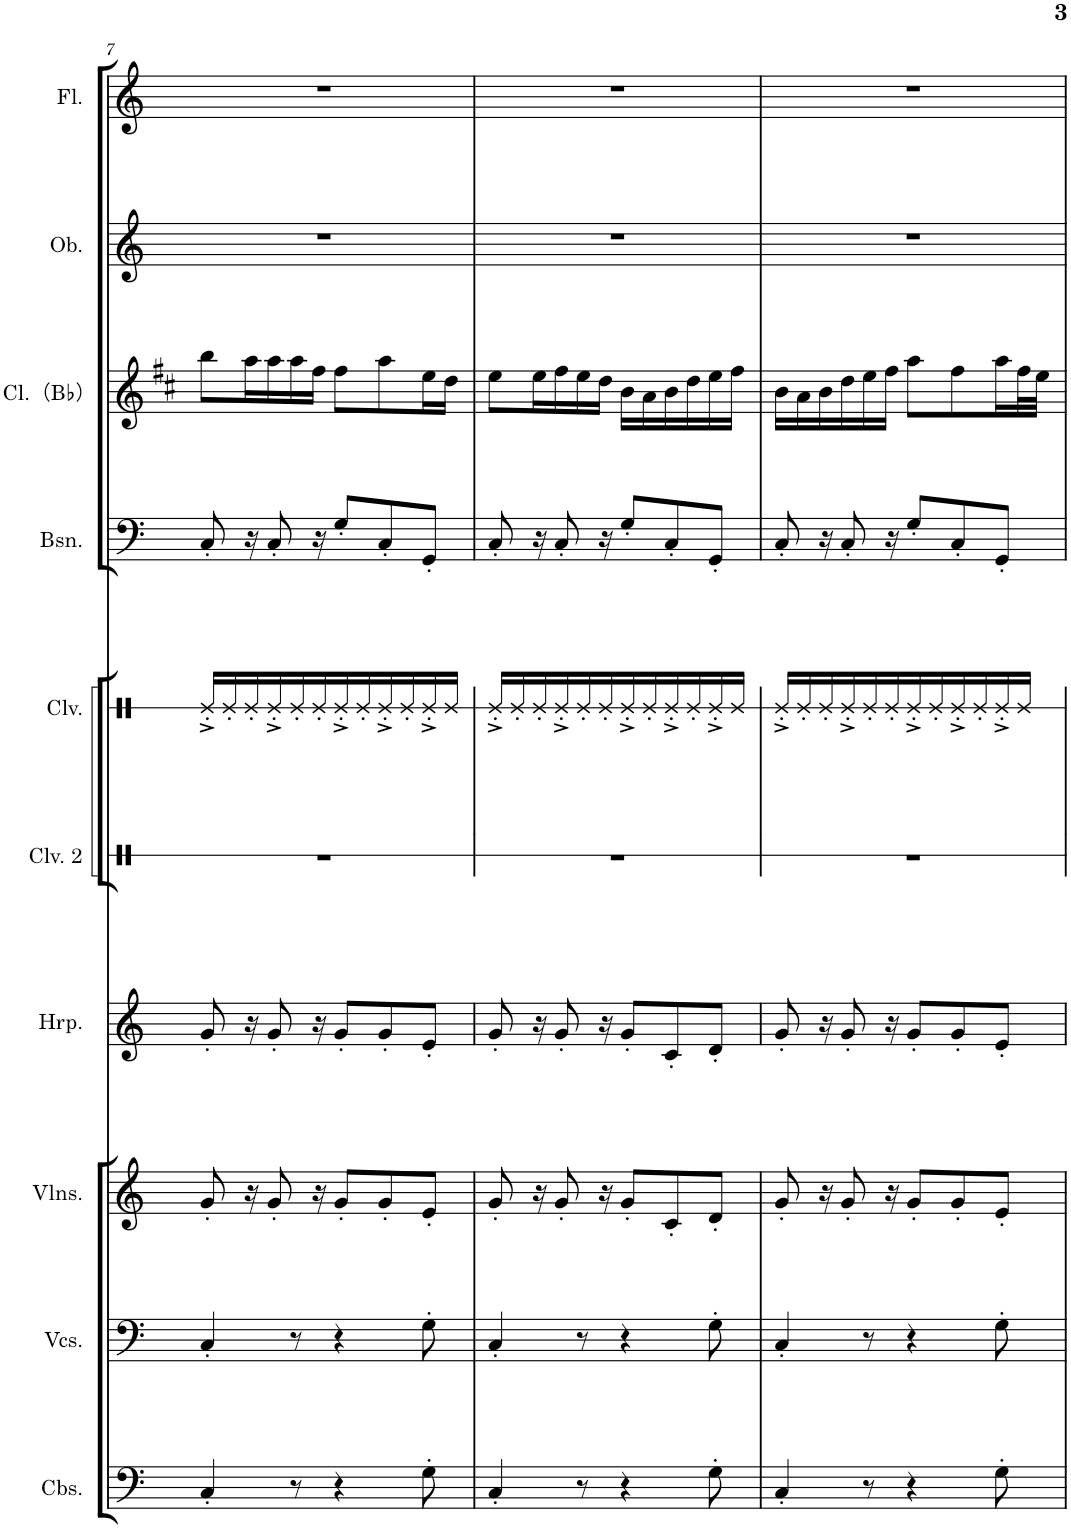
**kern	**kern	**kern	**kern	**kern	**kern	**kern	**kern	**kern	**kern
*part10	*part9	*part8	*part7	*part6	*part5	*part4	*part3	*part2	*part1
*staff10	*staff9	*staff8	*staff7	*staff6	*staff5	*staff4	*staff3	*staff2	*staff1
*I"乐队低音提琴	*I"乐队大提琴	*I"乐队小提琴	*I"西洋筝	*I"响棒 2	*I"响棒	*I"大管	*I"Hulurinet（Bb）	*I"西洋双簧笙	*I"西洋铁笛
!!LO:PB:g=z
*clefF4	*clefF4	*clefG2	*clefG2	*clefX	*clefX	*clefF4	*clefG2	*clefG2	*clefG2
*Trd7c12	*	*	*	*	*	*	*Trd1c2	*	*
*k[]	*k[]	*k[]	*k[]	*k[]	*k[]	*k[]	*k[f#c#]	*k[]	*k[]
*M6/8	*M6/8	*M6/8	*M6/8	*M6/8	*M6/8	*M6/8	*M6/8	*M6/8	*M6/8
=7	=7	=7	=7	=7	=7	=7	=7	=7	=7
4C'/	4C'/	8g'/	8g'/	2.r	16Re'^/LL	8C'/	8bb\L	2.r	2.r
.	.	.	.	.	16Re'/	.	.	.	.
.	.	16r	16r	.	16Re'/	16r	16aa\L	.	.
.	.	8g'/	8g'/	.	16Re'^/	8C'/	16aa\	.	.
8r	8r	.	.	.	16Re'/	.	16aa\	.	.
.	.	16r	16r	.	16Re'/	16r	16ff#\JJ	.	.
4r	4r	8g'/L	8g'/L	.	16Re'^/	8G'/L	8ff#\L	.	.
.	.	.	.	.	16Re'/	.	.	.	.
.	.	8g'/	8g'/	.	16Re'^/	8C'/	8aa\	.	.
.	.	.	.	.	16Re'/	.	.	.	.
8G'\	8G'\	8e'/J	8e'/J	.	16Re'^/	8GG'/J	16ee\L	.	.
.	.	.	.	.	16Re/JJ	.	16dd\JJ	.	.
=8	=8	=8	=8	=8	=8	=8	=8	=8	=8
4C'/	4C'/	8g'/	8g'/	2.r	16Re'^/LL	8C'/	8ee\L	2.r	2.r
.	.	.	.	.	16Re'/	.	.	.	.
.	.	16r	16r	.	16Re'/	16r	16ee\L	.	.
.	.	8g'/	8g'/	.	16Re'^/	8C'/	16ff#\	.	.
8r	8r	.	.	.	16Re'/	.	16ee\	.	.
.	.	16r	16r	.	16Re'/	16r	16dd\JJ	.	.
4r	4r	8g'/L	8g'/L	.	16Re'^/	8G'/L	16b\LL	.	.
.	.	.	.	.	16Re'/	.	16a\	.	.
.	.	8c'/	8c'/	.	16Re'^/	8C'/	16b\	.	.
.	.	.	.	.	16Re'/	.	16dd\	.	.
8G'\	8G'\	8d'/J	8d'/J	.	16Re'^/	8GG'/J	16ee\	.	.
.	.	.	.	.	16Re/JJ	.	16ff#\JJ	.	.
=9	=9	=9	=9	=9	=9	=9	=9	=9	=9
4C'/	4C'/	8g'/	8g'/	2.r	16Re'^/LL	8C'/	16b\LL	2.r	2.r
.	.	.	.	.	16Re'/	.	16a\	.	.
.	.	16r	16r	.	16Re'/	16r	16b\	.	.
.	.	8g'/	8g'/	.	16Re'^/	8C'/	16dd\	.	.
8r	8r	.	.	.	16Re'/	.	16ee\	.	.
.	.	16r	16r	.	16Re'/	16r	16ff#\JJ	.	.
4r	4r	8g'/L	8g'/L	.	16Re'^/	8G'/L	8aa\L	.	.
.	.	.	.	.	16Re'/	.	.	.	.
.	.	8g'/	8g'/	.	16Re'^/	8C'/	8ff#\	.	.
.	.	.	.	.	16Re'/	.	.	.	.
8G'\	8G'\	8e'/J	8e'/J	.	16Re'^/	8GG'/J	16aa\L	.	.
.	.	.	.	.	16Re/JJ	.	32ff#\L	.	.
.	.	.	.	.	.	.	32ee\JJJ	.	.
=	=	=	=	=	=	=	=	=	=
*-	*-	*-	*-	*-	*-	*-	*-	*-	*-
